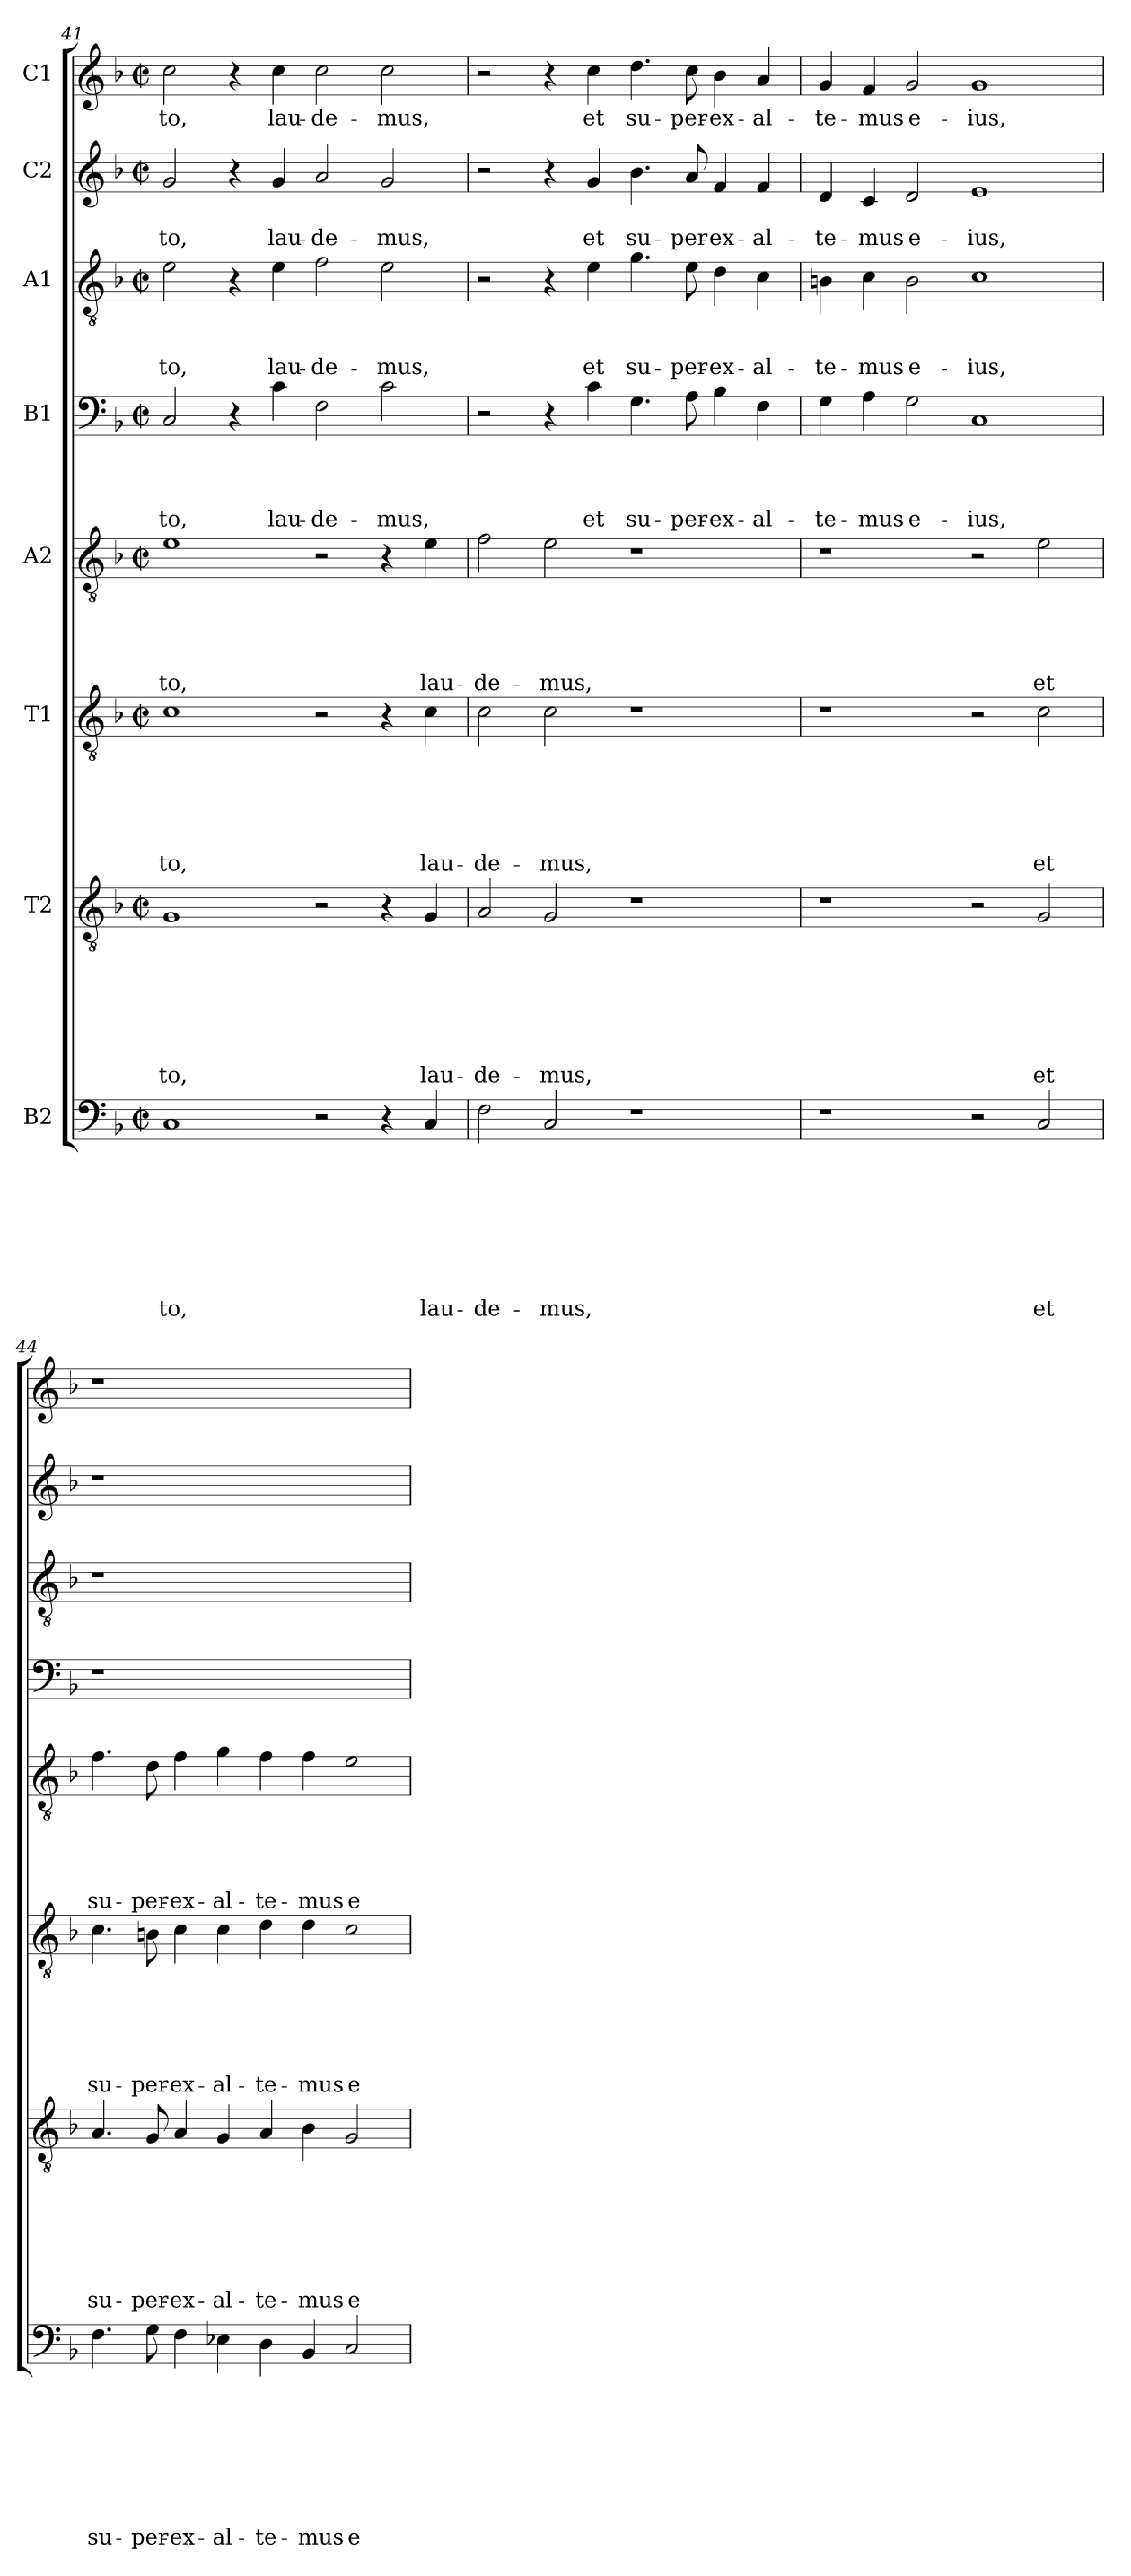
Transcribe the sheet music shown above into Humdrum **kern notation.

**kern	**text	**text	**text	**text	**text	**text	**text	**text	**kern	**text	**text	**text	**text	**text	**text	**text	**kern	**text	**text	**text	**text	**text	**text	**kern	**text	**text	**text	**text	**text	**kern	**text	**text	**text	**text	**kern	**text	**text	**text	**kern	**text	**text	**kern	**text
*part8	*part8	*part8	*part8	*part8	*part8	*part8	*part8	*part8	*part7	*part7	*part7	*part7	*part7	*part7	*part7	*part7	*part6	*part6	*part6	*part6	*part6	*part6	*part6	*part5	*part5	*part5	*part5	*part5	*part5	*part4	*part4	*part4	*part4	*part4	*part3	*part3	*part3	*part3	*part2	*part2	*part2	*part1	*part1
*staff8	*staff8	*staff8	*staff8	*staff8	*staff8	*staff8	*staff8	*staff8	*staff7	*staff7	*staff7	*staff7	*staff7	*staff7	*staff7	*staff7	*staff6	*staff6	*staff6	*staff6	*staff6	*staff6	*staff6	*staff5	*staff5	*staff5	*staff5	*staff5	*staff5	*staff4	*staff4	*staff4	*staff4	*staff4	*staff3	*staff3	*staff3	*staff3	*staff2	*staff2	*staff2	*staff1	*staff1
*I"B2	*	*	*	*	*	*	*	*	*I"T2	*	*	*	*	*	*	*	*I"T1	*	*	*	*	*	*	*I"A2	*	*	*	*	*	*I"B1	*	*	*	*	*I"A1	*	*	*	*I"C2	*	*	*I"C1	*
*clefF4	*	*	*	*	*	*	*	*	*clefGv2	*	*	*	*	*	*	*	*clefGv2	*	*	*	*	*	*	*clefGv2	*	*	*	*	*	*clefF4	*	*	*	*	*clefGv2	*	*	*	*clefG2	*	*	*clefG2	*
*k[b-]	*	*	*	*	*	*	*	*	*k[b-]	*	*	*	*	*	*	*	*k[b-]	*	*	*	*	*	*	*k[b-]	*	*	*	*	*	*k[b-]	*	*	*	*	*k[b-]	*	*	*	*k[b-]	*	*	*k[b-]	*
*d:	*	*	*	*	*	*	*	*	*d:	*	*	*	*	*	*	*	*d:	*	*	*	*	*	*	*d:	*	*	*	*	*	*d:	*	*	*	*	*d:	*	*	*	*d:	*	*	*d:	*
*M2/2	*	*	*	*	*	*	*	*	*M2/2	*	*	*	*	*	*	*	*M2/2	*	*	*	*	*	*	*M2/2	*	*	*	*	*	*M2/2	*	*	*	*	*M2/2	*	*	*	*M2/2	*	*	*M2/2	*
*met(c|)	*	*	*	*	*	*	*	*	*met(c|)	*	*	*	*	*	*	*	*met(c|)	*	*	*	*	*	*	*met(c|)	*	*	*	*	*	*met(c|)	*	*	*	*	*met(c|)	*	*	*	*met(c|)	*	*	*met(c|)	*
=41	=41	=41	=41	=41	=41	=41	=41	=41	=41	=41	=41	=41	=41	=41	=41	=41	=41	=41	=41	=41	=41	=41	=41	=41	=41	=41	=41	=41	=41	=41	=41	=41	=41	=41	=41	=41	=41	=41	=41	=41	=41	=41	=41
!	!	!	!	!	!	!	!	!LO:LY:b	!	!	!	!	!	!	!	!LO:LY:b	!	!	!	!	!	!	!LO:LY:b	!	!	!	!	!	!LO:LY:b	!	!	!	!	!LO:LY:b	!	!	!	!LO:LY:b	!	!	!LO:LY:b	!	!LO:LY:b
1C	.	.	.	.	.	.	.	-to,	1G	.	.	.	.	.	.	-to,	1c	.	.	.	.	.	-to,	1e	.	.	.	.	-to,	2C/	.	.	.	-to,	2e\	.	.	-to,	2g/	.	-to,	2cc\	-to,
.	.	.	.	.	.	.	.	.	.	.	.	.	.	.	.	.	.	.	.	.	.	.	.	.	.	.	.	.	.	4r	.	.	.	.	4r	.	.	.	4r	.	.	4r	.
!	!	!	!	!	!	!	!	!	!	!	!	!	!	!	!	!	!	!	!	!	!	!	!	!	!	!	!	!	!	!	!	!	!	!LO:LY:b	!	!	!	!LO:LY:b	!	!	!LO:LY:b	!	!LO:LY:b
.	.	.	.	.	.	.	.	.	.	.	.	.	.	.	.	.	.	.	.	.	.	.	.	.	.	.	.	.	.	4c\	.	.	.	lau-	4e\	.	.	lau-	4g/	.	lau-	4cc\	lau-
!	!	!	!	!	!	!	!	!	!	!	!	!	!	!	!	!	!	!	!	!	!	!	!	!	!	!	!	!	!	!	!	!	!	!LO:LY:b	!	!	!	!LO:LY:b	!	!	!LO:LY:b	!	!LO:LY:b
2r	.	.	.	.	.	.	.	.	2r	.	.	.	.	.	.	.	2r	.	.	.	.	.	.	2r	.	.	.	.	.	2F\	.	.	.	-de-	2f\	.	.	-de-	2a/	.	-de-	2cc\	-de-
!	!	!	!	!	!	!	!	!	!	!	!	!	!	!	!	!	!	!	!	!	!	!	!	!	!	!	!	!	!	!	!	!	!	!LO:LY:b	!	!	!	!LO:LY:b	!	!	!LO:LY:b	!	!LO:LY:b
4r	.	.	.	.	.	.	.	.	4r	.	.	.	.	.	.	.	4r	.	.	.	.	.	.	4r	.	.	.	.	.	2c\	.	.	.	-mus,	2e\	.	.	-mus,	2g/	.	-mus,	2cc\	-mus,
!	!	!	!	!	!	!	!	!LO:LY:b	!	!	!	!	!	!	!	!LO:LY:b	!	!	!	!	!	!	!LO:LY:b	!	!	!	!	!	!LO:LY:b	!	!	!	!	!	!	!	!	!	!	!	!	!	!
4C/	.	.	.	.	.	.	.	lau-	4G/	.	.	.	.	.	.	lau-	4c\	.	.	.	.	.	lau-	4e\	.	.	.	.	lau-	.	.	.	.	.	.	.	.	.	.	.	.	.	.
=42	=42	=42	=42	=42	=42	=42	=42	=42	=42	=42	=42	=42	=42	=42	=42	=42	=42	=42	=42	=42	=42	=42	=42	=42	=42	=42	=42	=42	=42	=42	=42	=42	=42	=42	=42	=42	=42	=42	=42	=42	=42	=42	=42
!	!	!	!	!	!	!	!	!LO:LY:b	!	!	!	!	!	!	!	!LO:LY:b	!	!	!	!	!	!	!LO:LY:b	!	!	!	!	!	!LO:LY:b	!	!	!	!	!	!	!	!	!	!	!	!	!	!
2F\	.	.	.	.	.	.	.	-de-	2A/	.	.	.	.	.	.	-de-	2c\	.	.	.	.	.	-de-	2f\	.	.	.	.	-de-	2r	.	.	.	.	2r	.	.	.	2r	.	.	2r	.
!	!	!	!	!	!	!	!	!LO:LY:b	!	!	!	!	!	!	!	!LO:LY:b	!	!	!	!	!	!	!LO:LY:b	!	!	!	!	!	!LO:LY:b	!	!	!	!	!	!	!	!	!	!	!	!	!	!
2C/	.	.	.	.	.	.	.	-mus,	2G/	.	.	.	.	.	.	-mus,	2c\	.	.	.	.	.	-mus,	2e\	.	.	.	.	-mus,	4r	.	.	.	.	4r	.	.	.	4r	.	.	4r	.
!	!	!	!	!	!	!	!	!	!	!	!	!	!	!	!	!	!	!	!	!	!	!	!	!	!	!	!	!	!	!	!	!	!	!LO:LY:b	!	!	!	!LO:LY:b	!	!	!LO:LY:b	!	!LO:LY:b
.	.	.	.	.	.	.	.	.	.	.	.	.	.	.	.	.	.	.	.	.	.	.	.	.	.	.	.	.	.	4c\	.	.	.	et	4e\	.	.	et	4g/	.	et	4cc\	et
!	!	!	!	!	!	!	!	!	!	!	!	!	!	!	!	!	!	!	!	!	!	!	!	!	!	!	!	!	!	!	!	!	!	!LO:LY:b	!	!	!	!LO:LY:b	!	!	!LO:LY:b	!	!LO:LY:b
1r	.	.	.	.	.	.	.	.	1r	.	.	.	.	.	.	.	1r	.	.	.	.	.	.	1r	.	.	.	.	.	4.G\	.	.	.	su-	4.g\	.	.	su-	4.b-\	.	su-	4.dd\	su-
!	!	!	!	!	!	!	!	!	!	!	!	!	!	!	!	!	!	!	!	!	!	!	!	!	!	!	!	!	!	!	!	!	!	!LO:LY:b	!	!	!	!LO:LY:b	!	!	!LO:LY:b	!	!LO:LY:b
.	.	.	.	.	.	.	.	.	.	.	.	.	.	.	.	.	.	.	.	.	.	.	.	.	.	.	.	.	.	8A\	.	.	.	-per-	8e\	.	.	-per-	8a/	.	-per-	8cc\	-per-
!	!	!	!	!	!	!	!	!	!	!	!	!	!	!	!	!	!	!	!	!	!	!	!	!	!	!	!	!	!	!	!	!	!	!LO:LY:b	!	!	!	!LO:LY:b	!	!	!LO:LY:b	!	!LO:LY:b
.	.	.	.	.	.	.	.	.	.	.	.	.	.	.	.	.	.	.	.	.	.	.	.	.	.	.	.	.	.	4B-\	.	.	.	-ex-	4d\	.	.	-ex-	4f/	.	-ex-	4b-\	-ex-
!	!	!	!	!	!	!	!	!	!	!	!	!	!	!	!	!	!	!	!	!	!	!	!	!	!	!	!	!	!	!	!	!	!	!LO:LY:b	!	!	!	!LO:LY:b	!	!	!LO:LY:b	!	!LO:LY:b
.	.	.	.	.	.	.	.	.	.	.	.	.	.	.	.	.	.	.	.	.	.	.	.	.	.	.	.	.	.	4F\	.	.	.	-al-	4c\	.	.	-al-	4f/	.	-al-	4a/	-al-
=43	=43	=43	=43	=43	=43	=43	=43	=43	=43	=43	=43	=43	=43	=43	=43	=43	=43	=43	=43	=43	=43	=43	=43	=43	=43	=43	=43	=43	=43	=43	=43	=43	=43	=43	=43	=43	=43	=43	=43	=43	=43	=43	=43
!	!	!	!	!	!	!	!	!	!	!	!	!	!	!	!	!	!	!	!	!	!	!	!	!	!	!	!	!	!	!	!	!	!	!LO:LY:b	!	!	!	!LO:LY:b	!	!	!LO:LY:b	!	!LO:LY:b
1r	.	.	.	.	.	.	.	.	1r	.	.	.	.	.	.	.	1r	.	.	.	.	.	.	1r	.	.	.	.	.	4G\	.	.	.	-te-	4Bn\	.	.	-te-	4d/	.	-te-	4g/	-te-
!	!	!	!	!	!	!	!	!	!	!	!	!	!	!	!	!	!	!	!	!	!	!	!	!	!	!	!	!	!	!	!	!	!	!LO:LY:b	!	!	!	!LO:LY:b	!	!	!LO:LY:b	!	!LO:LY:b
.	.	.	.	.	.	.	.	.	.	.	.	.	.	.	.	.	.	.	.	.	.	.	.	.	.	.	.	.	.	4A\	.	.	.	-mus	4c\	.	.	-mus	4c/	.	-mus	4f/	-mus
!	!	!	!	!	!	!	!	!	!	!	!	!	!	!	!	!	!	!	!	!	!	!	!	!	!	!	!	!	!	!	!	!	!	!LO:LY:b	!	!	!	!LO:LY:b	!	!	!LO:LY:b	!	!LO:LY:b
.	.	.	.	.	.	.	.	.	.	.	.	.	.	.	.	.	.	.	.	.	.	.	.	.	.	.	.	.	.	2G\	.	.	.	e-	2B\	.	.	e-	2d/	.	e-	2g/	e-
!	!	!	!	!	!	!	!	!	!	!	!	!	!	!	!	!	!	!	!	!	!	!	!	!	!	!	!	!	!	!	!	!	!	!LO:LY:b	!	!	!	!LO:LY:b	!	!	!LO:LY:b	!	!LO:LY:b
2r	.	.	.	.	.	.	.	.	2r	.	.	.	.	.	.	.	2r	.	.	.	.	.	.	2r	.	.	.	.	.	1C	.	.	.	-ius,	1c	.	.	-ius,	1e	.	-ius,	1g	-ius,
!	!	!	!	!	!	!	!	!LO:LY:b	!	!	!	!	!	!	!	!LO:LY:b	!	!	!	!	!	!	!LO:LY:b	!	!	!	!	!	!LO:LY:b	!	!	!	!	!	!	!	!	!	!	!	!	!	!
2C/	.	.	.	.	.	.	.	et	2G/	.	.	.	.	.	.	et	2c\	.	.	.	.	.	et	2e\	.	.	.	.	et	.	.	.	.	.	.	.	.	.	.	.	.	.	.
!!LO:PB:g=z
=44	=44	=44	=44	=44	=44	=44	=44	=44	=44	=44	=44	=44	=44	=44	=44	=44	=44	=44	=44	=44	=44	=44	=44	=44	=44	=44	=44	=44	=44	=44	=44	=44	=44	=44	=44	=44	=44	=44	=44	=44	=44	=44	=44
!	!	!	!	!	!	!	!	!LO:LY:b	!	!	!	!	!	!	!	!LO:LY:b	!	!	!	!	!	!	!LO:LY:b	!	!	!	!	!	!LO:LY:b	!	!	!	!	!	!	!	!	!	!	!	!	!	!
4.F\	.	.	.	.	.	.	.	su-	4.A/	.	.	.	.	.	.	su-	4.c\	.	.	.	.	.	su-	4.f\	.	.	.	.	su-	1r	.	.	.	.	1r	.	.	.	1r	.	.	1r	.
!	!	!	!	!	!	!	!	!LO:LY:b	!	!	!	!	!	!	!	!LO:LY:b	!	!	!	!	!	!	!LO:LY:b	!	!	!	!	!	!LO:LY:b	!	!	!	!	!	!	!	!	!	!	!	!	!	!
8G\	.	.	.	.	.	.	.	-per-	8G/	.	.	.	.	.	.	-per-	8Bn\	.	.	.	.	.	-per-	8d\	.	.	.	.	-per-	.	.	.	.	.	.	.	.	.	.	.	.	.	.
!	!	!	!	!	!	!	!	!LO:LY:b	!	!	!	!	!	!	!	!LO:LY:b	!	!	!	!	!	!	!LO:LY:b	!	!	!	!	!	!LO:LY:b	!	!	!	!	!	!	!	!	!	!	!	!	!	!
4F\	.	.	.	.	.	.	.	-ex-	4A/	.	.	.	.	.	.	-ex-	4c\	.	.	.	.	.	-ex-	4f\	.	.	.	.	-ex-	.	.	.	.	.	.	.	.	.	.	.	.	.	.
!	!	!	!	!	!	!	!	!LO:LY:b	!	!	!	!	!	!	!	!LO:LY:b	!	!	!	!	!	!	!LO:LY:b	!	!	!	!	!	!LO:LY:b	!	!	!	!	!	!	!	!	!	!	!	!	!	!
4E-X\	.	.	.	.	.	.	.	-al-	4G/	.	.	.	.	.	.	-al-	4c\	.	.	.	.	.	-al-	4g\	.	.	.	.	-al-	.	.	.	.	.	.	.	.	.	.	.	.	.	.
!	!	!	!	!	!	!	!	!LO:LY:b	!	!	!	!	!	!	!	!LO:LY:b	!	!	!	!	!	!	!LO:LY:b	!	!	!	!	!	!LO:LY:b	!	!	!	!	!	!	!	!	!	!	!	!	!	!
4D\	.	.	.	.	.	.	.	-te-	4A/	.	.	.	.	.	.	-te-	4d\	.	.	.	.	.	-te-	4f\	.	.	.	.	-te-	1ryy	.	.	.	.	1ryy	.	.	.	1ryy	.	.	1ryy	.
!	!	!	!	!	!	!	!	!LO:LY:b	!	!	!	!	!	!	!	!LO:LY:b	!	!	!	!	!	!	!LO:LY:b	!	!	!	!	!	!LO:LY:b	!	!	!	!	!	!	!	!	!	!	!	!	!	!
4BB-/	.	.	.	.	.	.	.	-mus	4B-\	.	.	.	.	.	.	-mus	4d\	.	.	.	.	.	-mus	4f\	.	.	.	.	-mus	.	.	.	.	.	.	.	.	.	.	.	.	.	.
!	!	!	!	!	!	!	!	!LO:LY:b	!	!	!	!	!	!	!	!LO:LY:b	!	!	!	!	!	!	!LO:LY:b	!	!	!	!	!	!LO:LY:b	!	!	!	!	!	!	!	!	!	!	!	!	!	!
2C/	.	.	.	.	.	.	.	e-	2G/	.	.	.	.	.	.	e-	2c\	.	.	.	.	.	e-	2e\	.	.	.	.	e-	.	.	.	.	.	.	.	.	.	.	.	.	.	.
=	=	=	=	=	=	=	=	=	=	=	=	=	=	=	=	=	=	=	=	=	=	=	=	=	=	=	=	=	=	=	=	=	=	=	=	=	=	=	=	=	=	=	=
*-	*-	*-	*-	*-	*-	*-	*-	*-	*-	*-	*-	*-	*-	*-	*-	*-	*-	*-	*-	*-	*-	*-	*-	*-	*-	*-	*-	*-	*-	*-	*-	*-	*-	*-	*-	*-	*-	*-	*-	*-	*-	*-	*-
